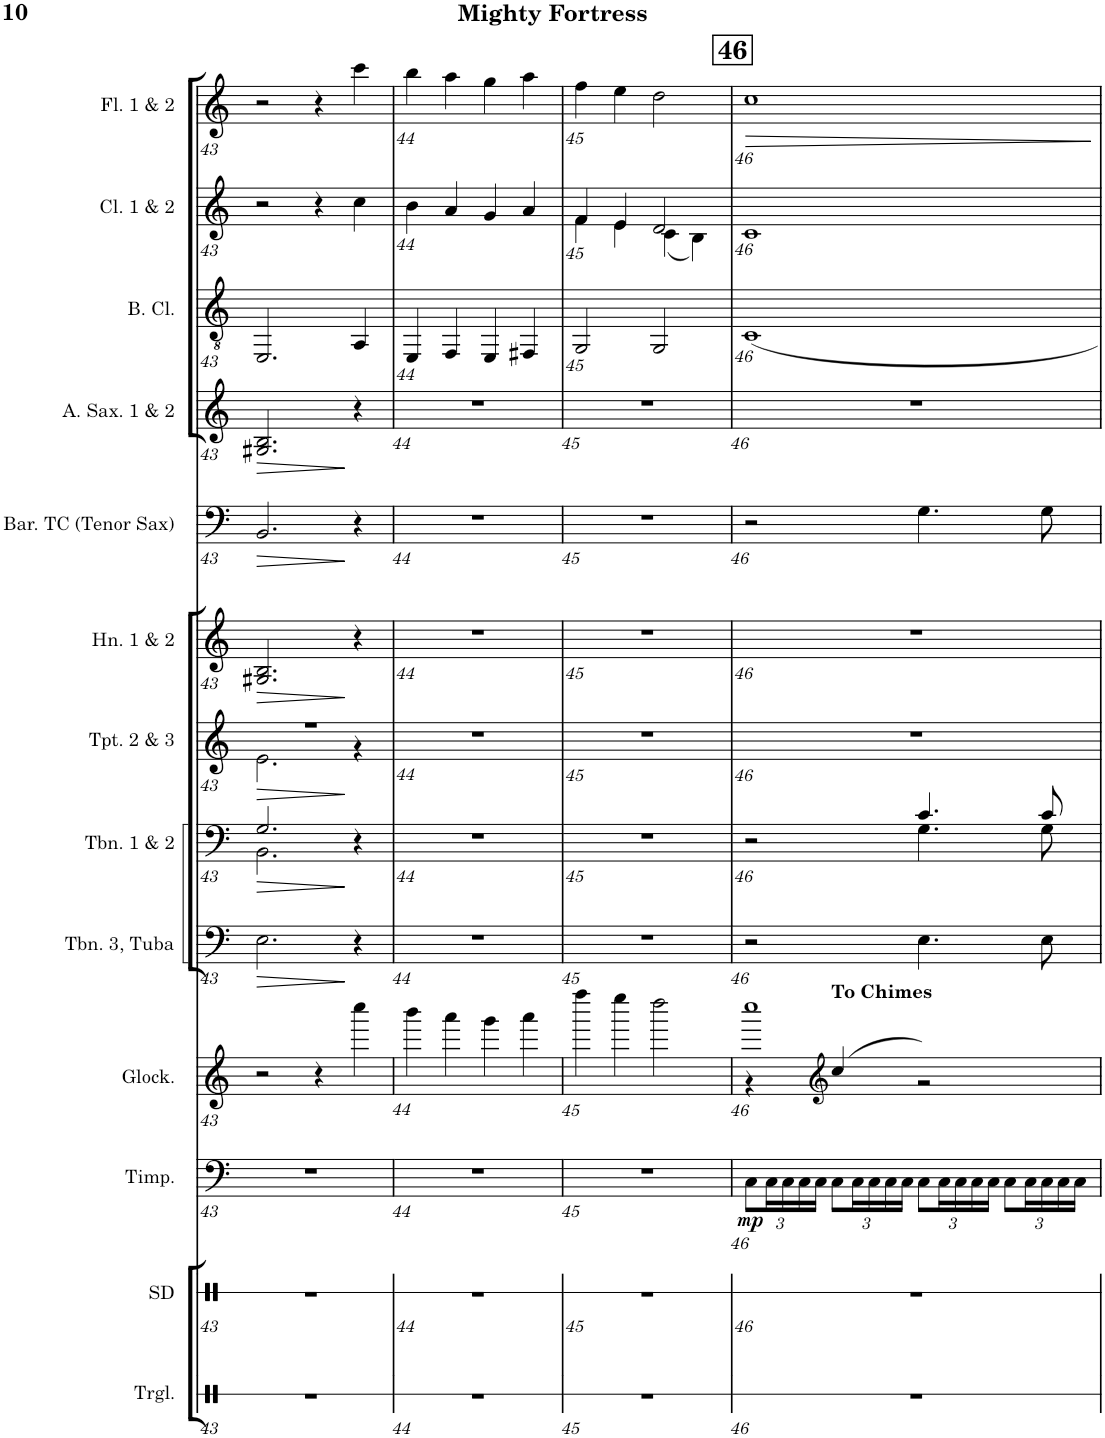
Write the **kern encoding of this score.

**kern	**kern	**kern	**dynam	**kern	**kern	**dynam	**kern	**dynam	**kern	**dynam	**kern	**dynam	**kern	**dynam	**kern	**dynam	**kern	**kern	**kern	**dynam
*part13	*part12	*part11	*part11	*part10	*part9	*part9	*part8	*part8	*part7	*part7	*part6	*part6	*part5	*part5	*part4	*part4	*part3	*part2	*part1	*part1
*staff13	*staff12	*staff11	*staff11	*staff10	*staff9	*staff9	*staff8	*staff8	*staff7	*staff7	*staff6	*staff6	*staff5	*staff5	*staff4	*staff4	*staff3	*staff2	*staff1	*staff1
*I"Aux Percussion	*I"Snare Drum	*I"Timpani	*	*I"Chimes	*I"Trombone 3, Tuba	*	*I"Trombone 1 &amp; 2	*	*I"Trumpet 2 &amp; 3	*	*I"Horn 1 &amp; 2	*	*I"Baritone TC (Tenor Sax)	*	*I"Alto Saxophone 1 &amp; 2	*	*I"Bass Clarinet	*I"Clarinet 1 &amp; 2	*I"Flute 1 &amp; 2	*
*I'Aux Perc	*I'SD	*I'Timp.	*	*I'Cme.	*I'Tbn. 3, Tuba	*	*I'Tbn. 1 &amp; 2	*	*I'Tpt. 2 &amp; 3	*	*I'Hn. 1 &amp; 2	*	*I'Bar. TC (Tenor Sax)	*	*I'A. Sax. 1 &amp; 2	*	*I'B. Cl.	*I'Cl. 1 &amp; 2	*I'Fl. 1 &amp; 2	*
!!LO:PB:g=z
*clefX	*clefX	*clefF4	*	*clefG2	*clefF4	*	*clefF4	*	*clefG2	*	*clefG2	*	*clefF4	*	*clefG2	*	*clefGv2	*clefG2	*clefG2	*
*	*	*	*	*	*	*	*	*	*Trd1c2	*	*Trd4c7	*	*Trd4c7	*	*Trd5c9	*	*Trd8c14	*Trd1c2	*	*
*k[]	*k[]	*k[]	*	*k[]	*k[]	*	*k[]	*	*k[]	*	*k[]	*	*k[]	*	*k[]	*	*k[]	*k[]	*k[]	*
*M4/4	*M4/4	*M4/4	*	*M4/4	*M4/4	*	*M4/4	*	*M4/4	*	*M4/4	*	*M4/4	*	*M4/4	*	*M4/4	*M4/4	*M4/4	*
=43	=43	=43	=43	=43	=43	=43	=43	=43	=43	=43	=43	=43	=43	=43	=43	=43	=43	=43	=43	=43
!	!	!	!	!	!	!LO:HP:b	!	!LO:HP:b	!	!LO:HP:b	!	!LO:HP:b	!	!LO:HP:b	!	!LO:HP:b	!	!	!	!
*	*	*	*	*	*	*	*^	*	*^	*	*	*	*	*	*	*	*	*	*	*
1r	1r	1r	.	2r	2.E\	>	2.BB\	2.G/	>	1r	2.e\	>	2.G#X/ 2.B/	>	2.BB/	>	2.G#X/ 2.B/	>	2.EE/	2r	2r	.
.	.	.	.	4r	.	.	.	.	.	.	.	.	.	.	.	.	.	.	.	4r	4r	.
.	.	.	.	4cccc\	4r	]	4r	4ryy	]	.	4r	]	4r	]	4r	]	4r	]	4AA/	4cc\	4ccc\	.
*	*	*	*	*	*	*	*v	*v	*	*	*	*	*	*	*	*	*	*	*	*	*	*
*	*	*	*	*	*	*	*	*	*v	*v	*	*	*	*	*	*	*	*	*	*	*
=44	=44	=44	=44	=44	=44	=44	=44	=44	=44	=44	=44	=44	=44	=44	=44	=44	=44	=44	=44	=44
1r	1r	1r	.	4bbb\	1r	.	1r	.	1r	.	1r	.	1r	.	1r	.	4EE/	4b\	4bb\	.
.	.	.	.	4aaa\	.	.	.	.	.	.	.	.	.	.	.	.	4FF/	4a/	4aa\	.
.	.	.	.	4ggg\	.	.	.	.	.	.	.	.	.	.	.	.	4EE/	4g/	4gg\	.
.	.	.	.	4aaa\	.	.	.	.	.	.	.	.	.	.	.	.	4FF#X/	4a/	4aa\	.
=45	=45	=45	=45	=45	=45	=45	=45	=45	=45	=45	=45	=45	=45	=45	=45	=45	=45	=45	=45	=45
*	*	*	*	*	*	*	*	*	*	*	*	*	*	*	*	*	*	*^	*	*
1r	1r	1r	.	4ffff\	1r	.	1r	.	1r	.	1r	.	1r	.	1r	.	2GG/	4f/	4f\	4ff\	.
.	.	.	.	4eeee\	.	.	.	.	.	.	.	.	.	.	.	.	.	4e/	4e\	4ee\	.
.	.	.	.	2dddd\	.	.	.	.	.	.	.	.	.	.	.	.	2GG/	2d/	(4c\	2dd\	.
.	.	.	.	.	.	.	.	.	.	.	.	.	.	.	.	.	.	.	4B\)	.	.
*	*	*	*	*	*	*	*	*	*	*	*	*	*	*	*	*	*	*v	*v	*	*
!!LO:REH:place=s1:a:B:cj:fs=14:t=46
=46	=46	=46	=46	=46	=46	=46	=46	=46	=46	=46	=46	=46	=46	=46	=46	=46	=46	=46	=46	=46
*	*	*Xbrackettup	*	*	*	*	*	*	*	*	*	*	*	*	*	*	*	*	*	*
*	*	*	*	*^	*	*	*^	*	*	*	*	*	*	*	*	*	*	*^	*	*
!	!	!	!LO:DY:b	!	!	!	!	!	!	!	!	!	!	!	!	!	!	!	!	!	!	!	!LO:HP:b
*	*	*	*	*	*	*	*	*	*	*	*	*	*	*	*	*	*	*	*	*v	*v	*	*
1r	1r	12C\L	mp	1cccc	4r	2r	.	2r	2ryy	.	1r	.	1r	.	2r	.	1r	.	1C	1c	1cc	>
.	.	24C\L	.	.	.	.	.	.	.	.	.	.	.	.	.	.	.	.	.	.	.	.
.	.	24C\	.	.	.	.	.	.	.	.	.	.	.	.	.	.	.	.	.	.	.	.
.	.	24C\	.	.	.	.	.	.	.	.	.	.	.	.	.	.	.	.	.	.	.	.
.	.	24C\JJ	.	.	.	.	.	.	.	.	.	.	.	.	.	.	.	.	.	.	.	.
*	*	*	*	*clefG2	*	*	*	*	*	*	*	*	*	*	*	*	*	*	*	*	*	*
!	!	!	!	!	!LO:TX:a:B:t=To Chimes	!	!	!	!	!	!	!	!	!	!	!	!	!	!	!	!	!
.	.	12C\L	.	.	(>4cc/	.	.	.	.	.	.	.	.	.	.	.	.	.	.	.	.	.
.	.	24C\L	.	.	.	.	.	.	.	.	.	.	.	.	.	.	.	.	.	.	.	.
.	.	24C\	.	.	.	.	.	.	.	.	.	.	.	.	.	.	.	.	.	.	.	.
.	.	24C\	.	.	.	.	.	.	.	.	.	.	.	.	.	.	.	.	.	.	.	.
.	.	24C\JJ	.	.	.	.	.	.	.	.	.	.	.	.	.	.	.	.	.	.	.	.
.	.	12C\L	.	.	2r)	4.E\	.	4.G\	4.c/	.	.	.	.	.	4.G\	.	.	.	.	.	.	.
.	.	24C\L	.	.	.	.	.	.	.	.	.	.	.	.	.	.	.	.	.	.	.	.
.	.	24C\	.	.	.	.	.	.	.	.	.	.	.	.	.	.	.	.	.	.	.	.
.	.	24C\	.	.	.	.	.	.	.	.	.	.	.	.	.	.	.	.	.	.	.	.
.	.	24C\JJ	.	.	.	.	.	.	.	.	.	.	.	.	.	.	.	.	.	.	.	.
.	.	12C\L	.	.	.	.	.	.	.	.	.	.	.	.	.	.	.	.	.	.	.	.
.	.	24C\L	.	.	.	.	.	.	.	.	.	.	.	.	.	.	.	.	.	.	.	.
.	.	24C\	.	.	.	8E\	.	8G\	8c/	.	.	.	.	.	8G\	.	.	.	.	.	.	.
.	.	24C\	.	.	.	.	.	.	.	.	.	.	.	.	.	.	.	.	.	.	.	.
.	.	24C\JJ	.	.	.	.	.	.	.	.	.	.	.	.	.	.	.	.	.	.	.	.
*	*	*	*	*v	*v	*	*	*v	*v	*	*	*	*	*	*	*	*	*	*	*	*	*
.	.	.	.	.	.	.	.	.	.	.	.	.	.	.	.	.	.	.	.	]
=	=	=	=	=	=	=	=	=	=	=	=	=	=	=	=	=	=	=	=	=
*-	*-	*-	*-	*-	*-	*-	*-	*-	*-	*-	*-	*-	*-	*-	*-	*-	*-	*-	*-	*-
